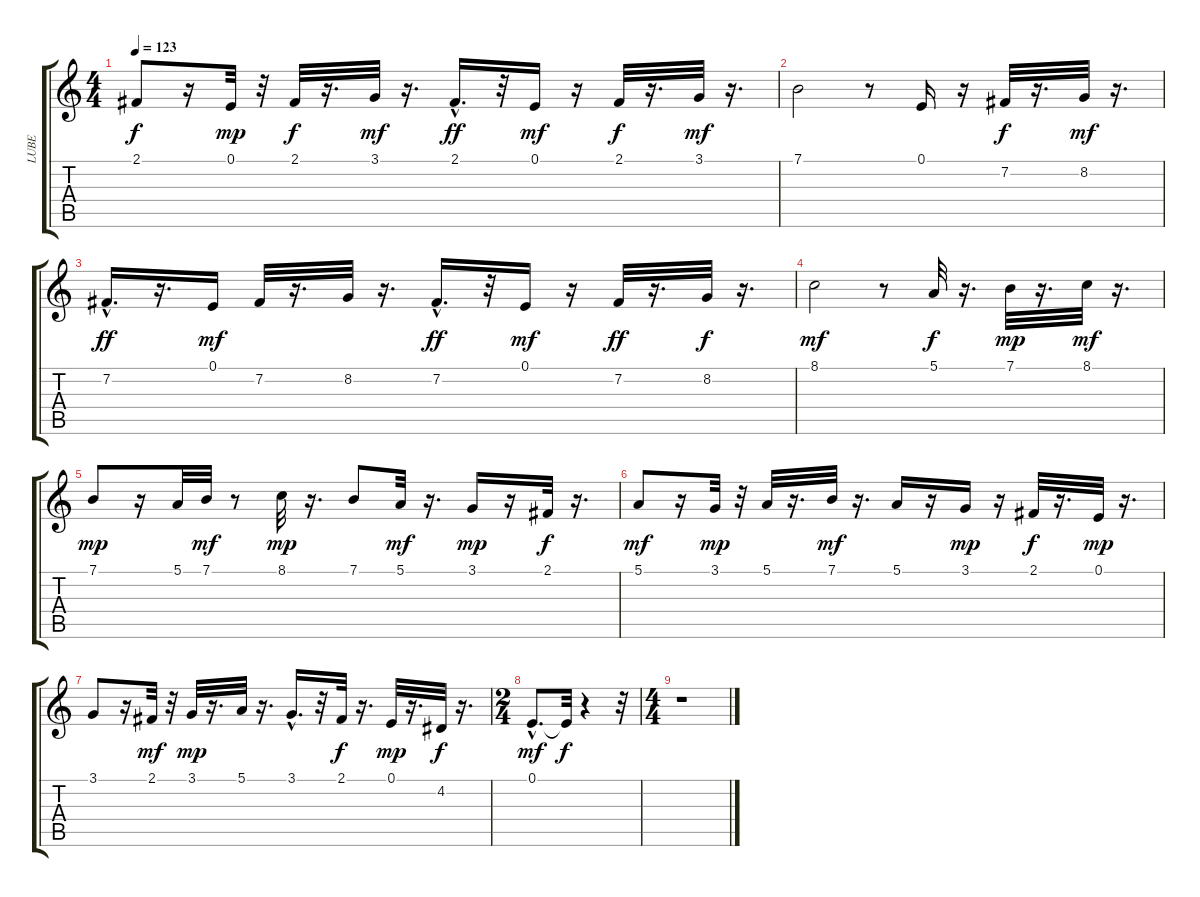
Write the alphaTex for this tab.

\track ("LUBE" "LUBE") {instrument vibraphone}
\staff {score tabs}
\tuning (E4 B3 G3 D3 A2 E2) {hide}
\ts (4 4)
\tempo 123
\clef g2
\ks c
2.1.8{dy f} r.16 0.1.32{dy mp} r.32 2.1.32{dy f} r.16{d} 3.1.32{dy mf} r.16{d} 2.1{hac}.16{d dy ff} r.32 0.1.16{dy mf} r.16 2.1.32{dy f} r.16{d} 3.1.32{dy mf} r.16{d} |
7.1.2 r.8 0.1.16 r.16 7.2.32{dy f} r.16{d} 8.2.32{dy mf} r.16{d} |
7.2{hac}.16{d dy ff} r.16{d} 0.1.16{dy mf} 7.2.32 r.16{d} 8.2.32 r.16{d} 7.2{hac}.16{d dy ff} r.32 0.1.16{dy mf} r.16 7.2.32{dy ff} r.16{d} 8.2.32{dy f} r.16{d} |
8.1.2{dy mf} r.8 5.1.32{dy f} r.16{d} 7.1.32{dy mp} r.16{d} 8.1.32{dy mf} r.16{d} |
7.1.8{dy mp} r.16 5.1.32 7.1.32{dy mf} r.8 8.1.32{dy mp} r.16{d} 7.1.8 5.1.32{dy mf} r.16{d} 3.1.16{dy mp} r.16 2.1.32{dy f} r.16{d} |
5.1.8{dy mf} r.16 3.1.32{dy mp} r.32 5.1.32 r.16{d} 7.1.32{dy mf} r.16{d} 5.1.16 r.16 3.1.16{dy mp} r.16 2.1.32{dy f} r.16{d} 0.1.32{dy mp} r.16{d} |
3.1.8 r.16 2.1.32{dy mf} r.32 3.1.32{dy mp} r.16{d} 5.1.32 r.16{d} 3.1{hac}.16{d} r.32 2.1.32{dy f} r.16{d} 0.1.32{dy mp} r.16{d} 4.2.32{dy f} r.16{d} |
\ts (2 4)
0.1{hac}.8{d dy mf} 0.1{t}.32{dy f} r.4 r.32 |
\ts (4 4)
r.1
